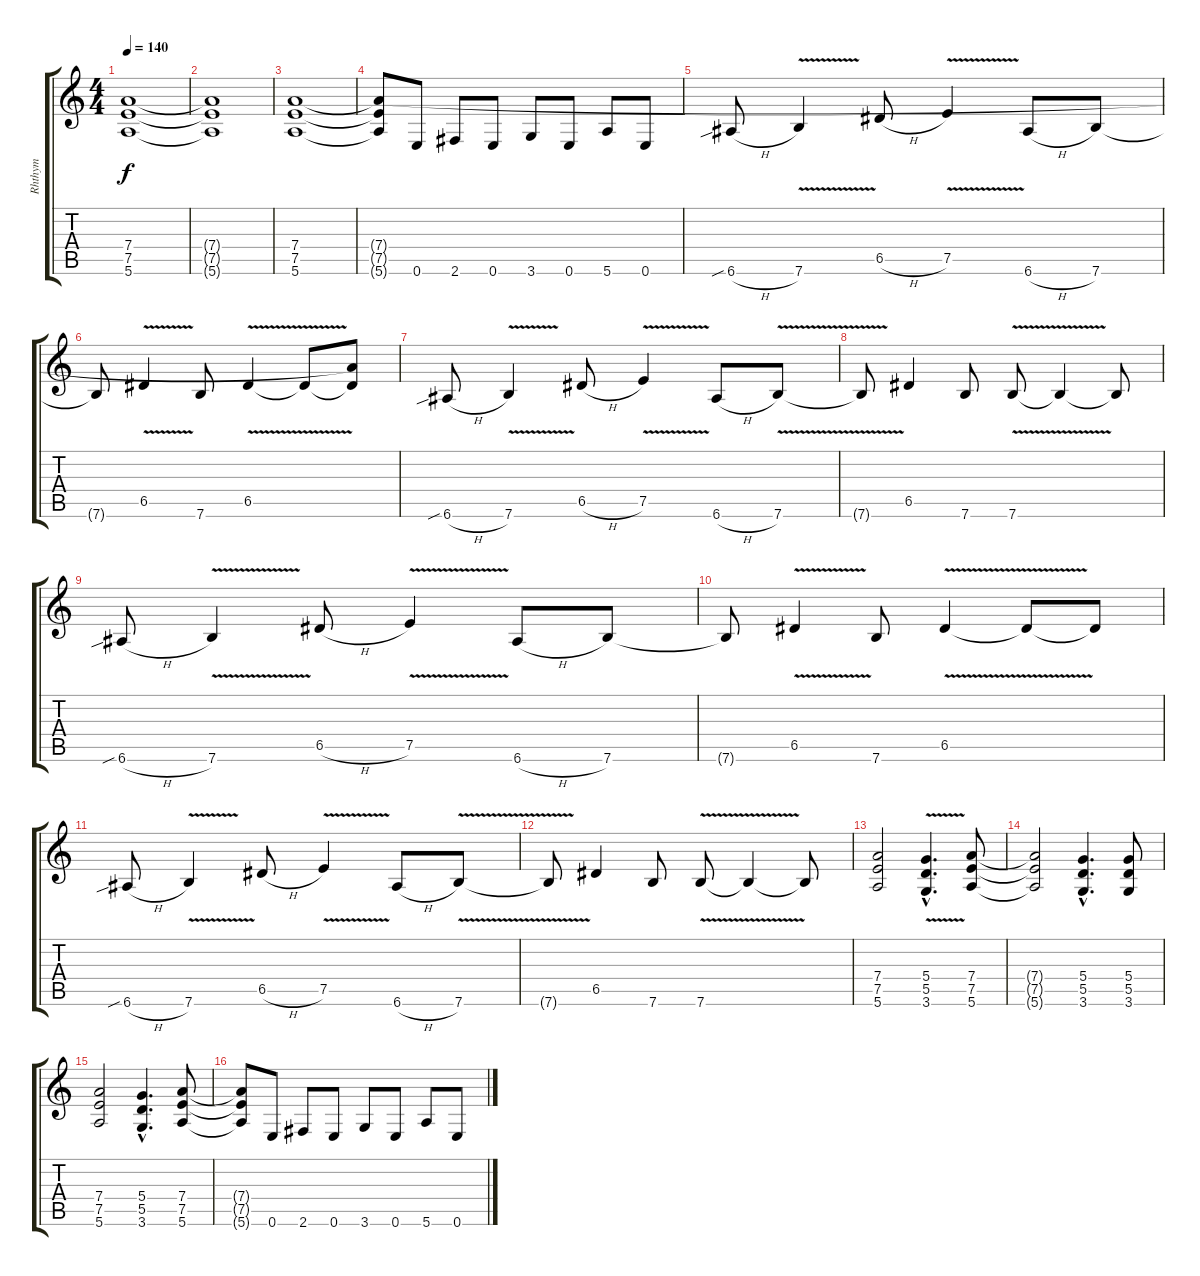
\track ("Rhthym" "Rhthym") {instrument distortionguitar}
\staff {score tabs}
\tuning (E4 B3 G3 D3 A2 E2) {hide}
\ts (4 4)
\tempo 140
\clef g2
\ks c
(7.4 7.5 5.6).1{dy f} |
(7.4{t} 7.5{t} 5.6{t}).1 |
(7.4 7.5 5.6).1 |
(7.4{t} 7.5{t} 5.6{t}).8 0.6.8 2.6.8 0.6.8 3.6.8 0.6.8 5.6.8 0.6.8 |
6.6{sib h}.8 7.6{v}.4 6.5{h}.8 7.5{v}.4 6.6{h}.8 7.6.8 |
7.6{t}.8 6.5{v}.4 7.6.8 6.5{v}.4 6.5{t}.8 (7.4{t} 6.5{t}).8 |
6.6{sib h}.8 7.6{v}.4 6.5{h}.8 7.5{v}.4 6.6{h}.8 7.6{v}.8 |
7.6{t}.8 6.5.4 7.6.8 7.6{v}.8 7.6{t}.4 7.6{t}.8 |
6.6{sib h}.8 7.6{v}.4 6.5{h}.8 7.5{v}.4 6.6{h}.8 7.6.8 |
7.6{t}.8 6.5{v}.4 7.6.8 6.5{v}.4 6.5{t}.8 6.5{t}.8 |
6.6{sib h}.8 7.6{v}.4 6.5{h}.8 7.5{v}.4 6.6{h}.8 7.6{v}.8 |
7.6{t}.8 6.5.4 7.6.8 7.6{v}.8 7.6{t}.4 7.6{t}.8 |
(7.4 7.5 5.6).2{volume 10} (5.4{v hac} 5.5{v hac} 3.6{v hac}).4{d} (7.4 7.5 5.6).8 |
(7.4{t} 7.5{t} 5.6{t}).2 (5.4{hac} 5.5{hac} 3.6{hac}).4{d} (5.4 5.5 3.6).8 |
(7.4 7.5 5.6).2 (5.4{hac} 5.5{hac} 3.6{hac}).4{d} (7.4 7.5 5.6).8 |
(7.4{t} 7.5{t} 5.6{t}).8 0.6.8 2.6.8 0.6.8 3.6.8 0.6.8 5.6.8 0.6.8
